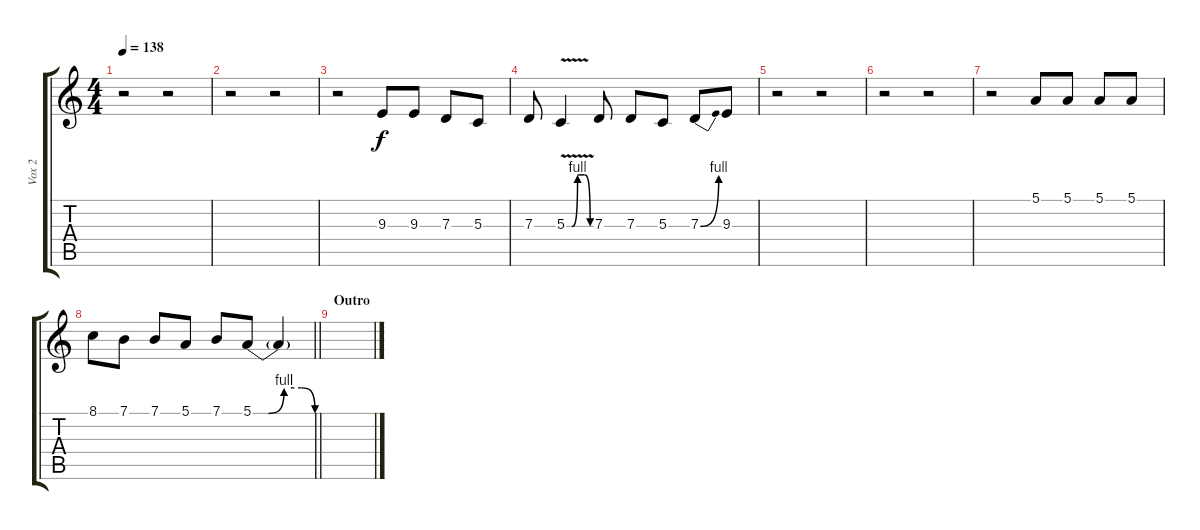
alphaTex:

\track ("Vox 2" "Vox 2") {instrument lead2sawtooth}
\staff {score tabs}
\tuning (E4 B3 G3 D3 A2 E2) {hide}
\ts (4 4)
\tempo 138
\clef g2
\ks c
r.2{dy f} r.2 |
r.2 r.2 |
r.2 9.3.8 9.3.8 7.3.8 5.3.8 |
7.3.8 5.3{be (custom 0 0 13 0 27 4 44 4 58 0 60 0) v}.4 7.3.8 7.3.8 5.3.8 7.3{be (bend 0 0 60 4)}.8 9.3.8 |
r.2 r.2 |
r.2 r.2 |
r.2 5.1.8 5.1.8 5.1.8 5.1.8 |
\barLineRight lightlight
8.1.8 7.1.8 7.1.8 5.1.8 7.1.8 5.1{be (custom 0 0 15 0 30 4 47 4 60 0)}.8 5.1{t}.4 |
\section ("" "Outro")
